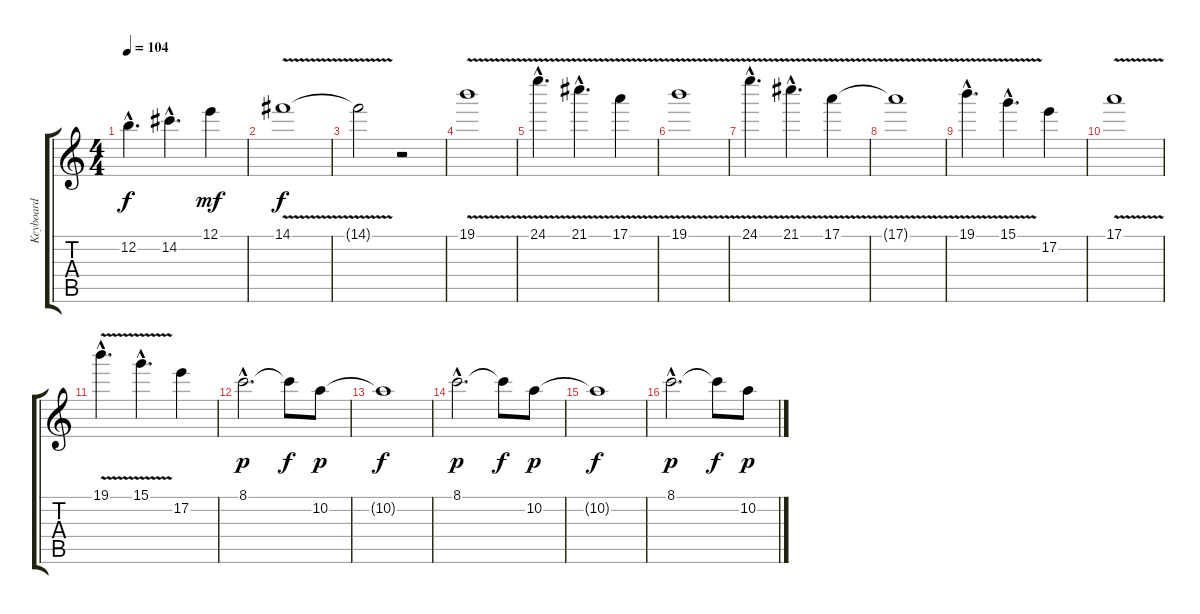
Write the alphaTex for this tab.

\track ("Keyboard" "Keyboard") {instrument whistle}
\staff {score tabs}
\tuning (E5 B4 G4 D4 A3 E3) {hide}
\ts (4 4)
\tempo 104
\clef g2
\ks c
12.2{hac}.4{d dy f} 14.2{hac}.4{d} 12.1.4{dy mf} |
14.1{v}.1{dy f} |
14.1{t}.2 r.2 |
19.1{v}.1 |
24.1{v hac}.4{d} 21.1{v hac}.4{d} 17.1{v}.4 |
19.1{v}.1 |
24.1{v hac}.4{d} 21.1{v hac}.4{d} 17.1{v}.4 |
17.1{t}.1 |
19.1{v hac}.4{d} 15.1{v hac}.4{d} 17.2.4 |
17.1{v}.1 |
19.1{v hac}.4{d} 15.1{v hac}.4{d} 17.2.4 |
8.1{hac}.2{d dy p} 8.1{t}.8{dy f} 10.2.8{dy p} |
10.2{t}.1{dy f} |
8.1{hac}.2{d dy p} 8.1{t}.8{dy f} 10.2.8{dy p} |
10.2{t}.1{dy f} |
8.1{hac}.2{d dy p volume 3} 8.1{t}.8{dy f} 10.2.8{dy p}
